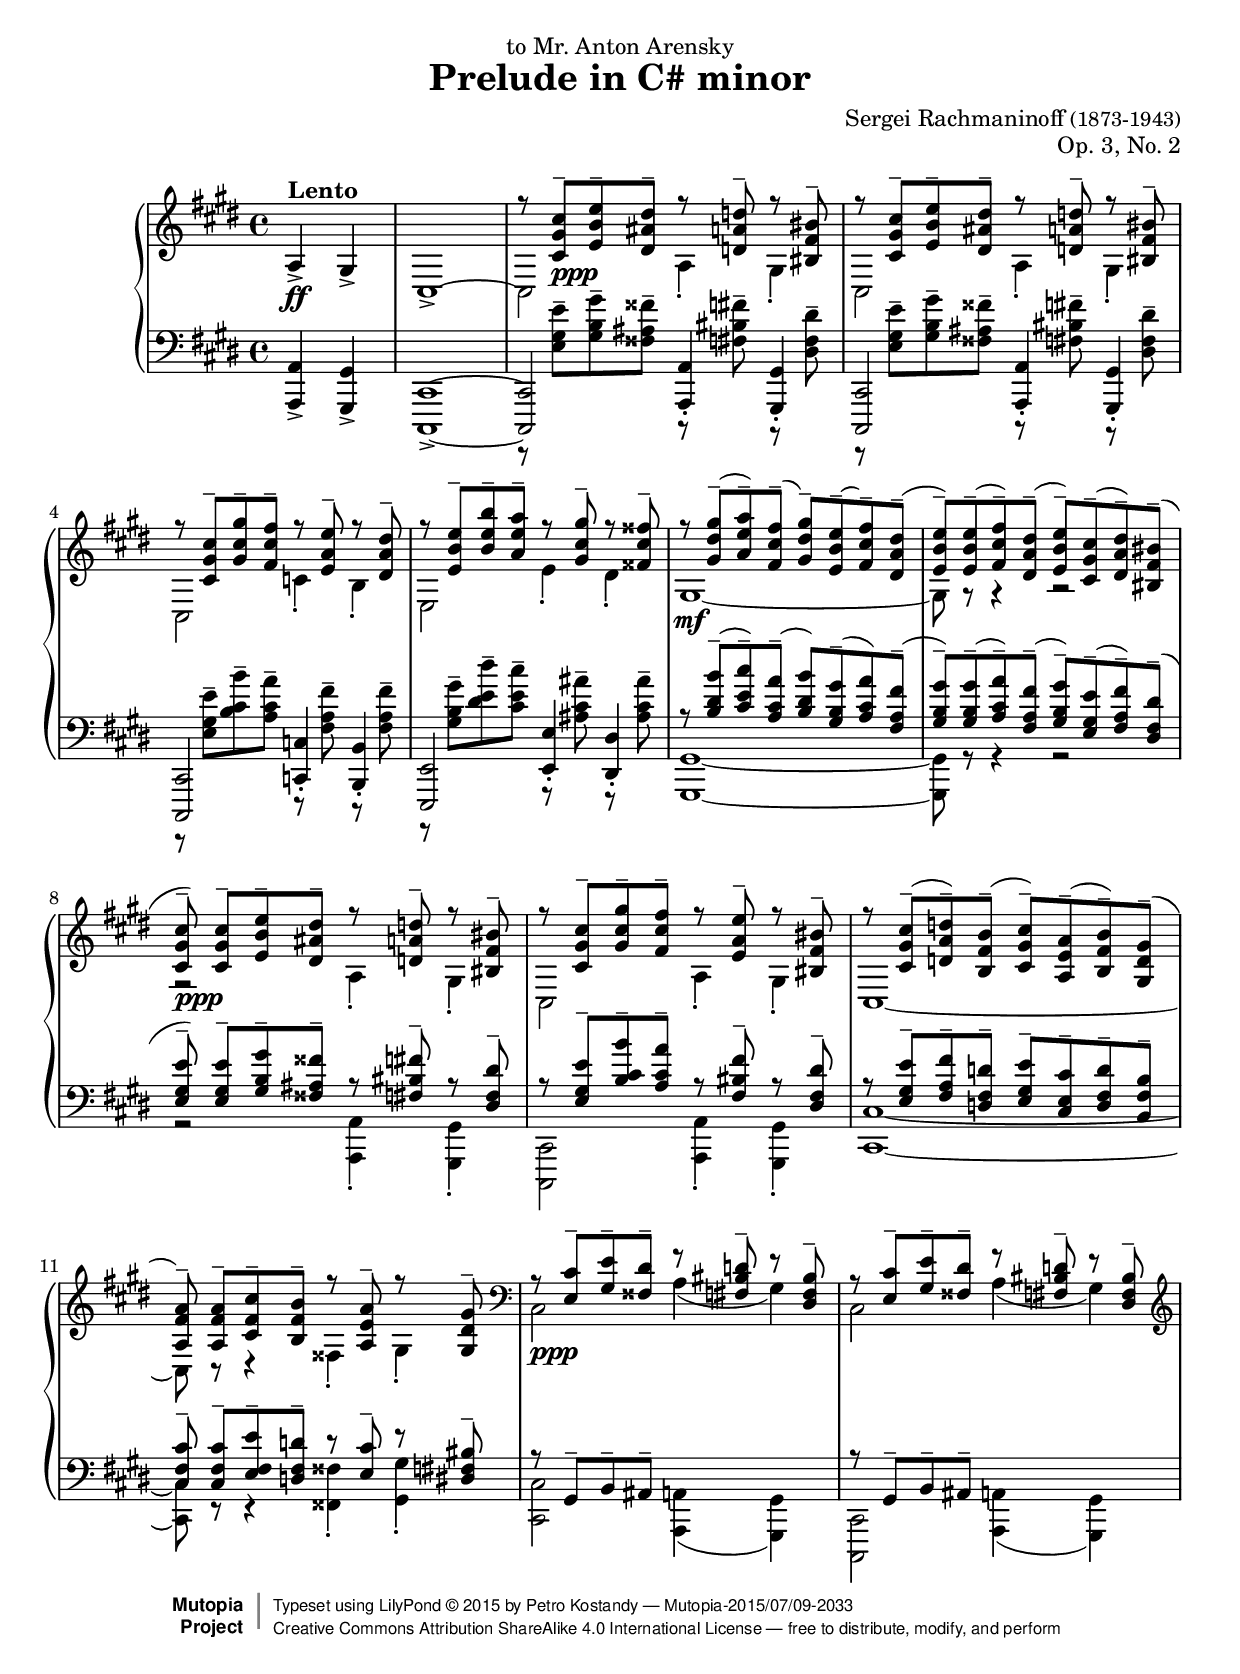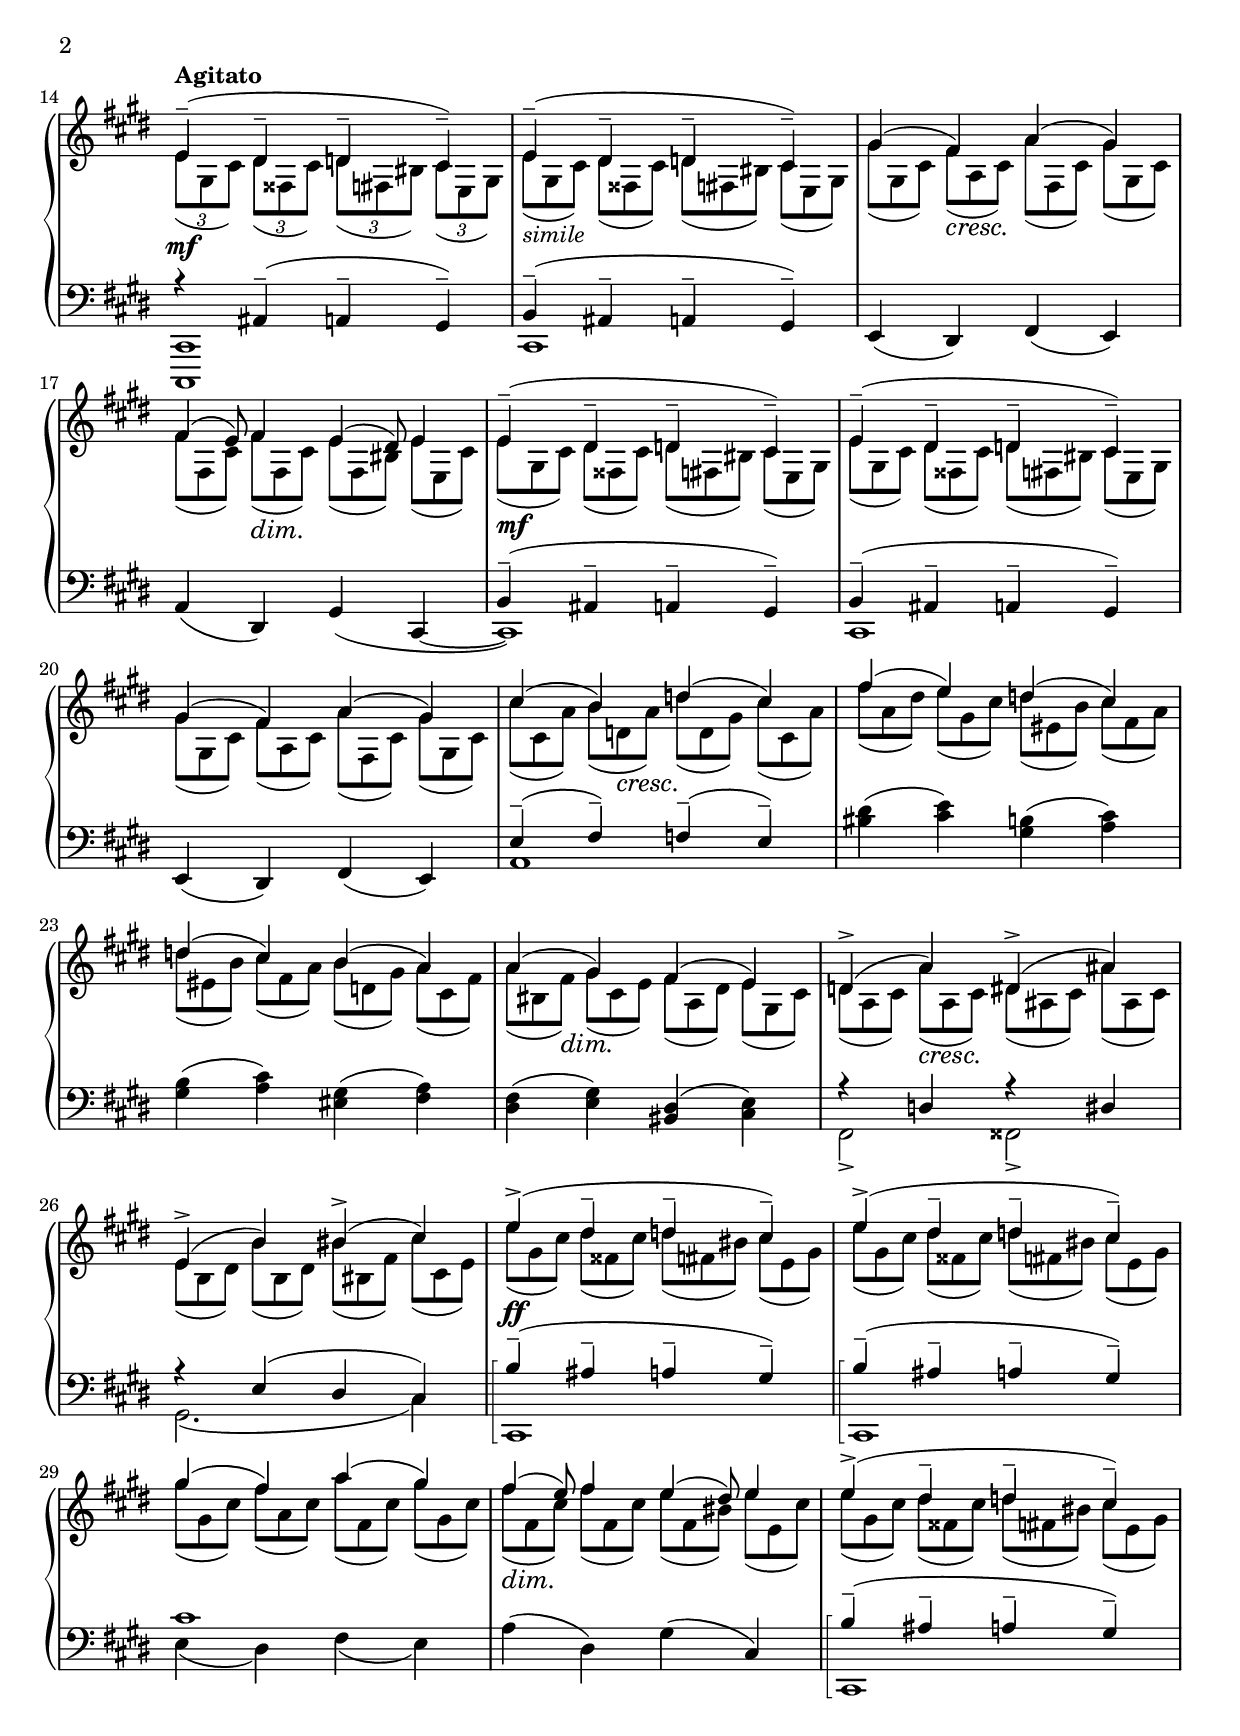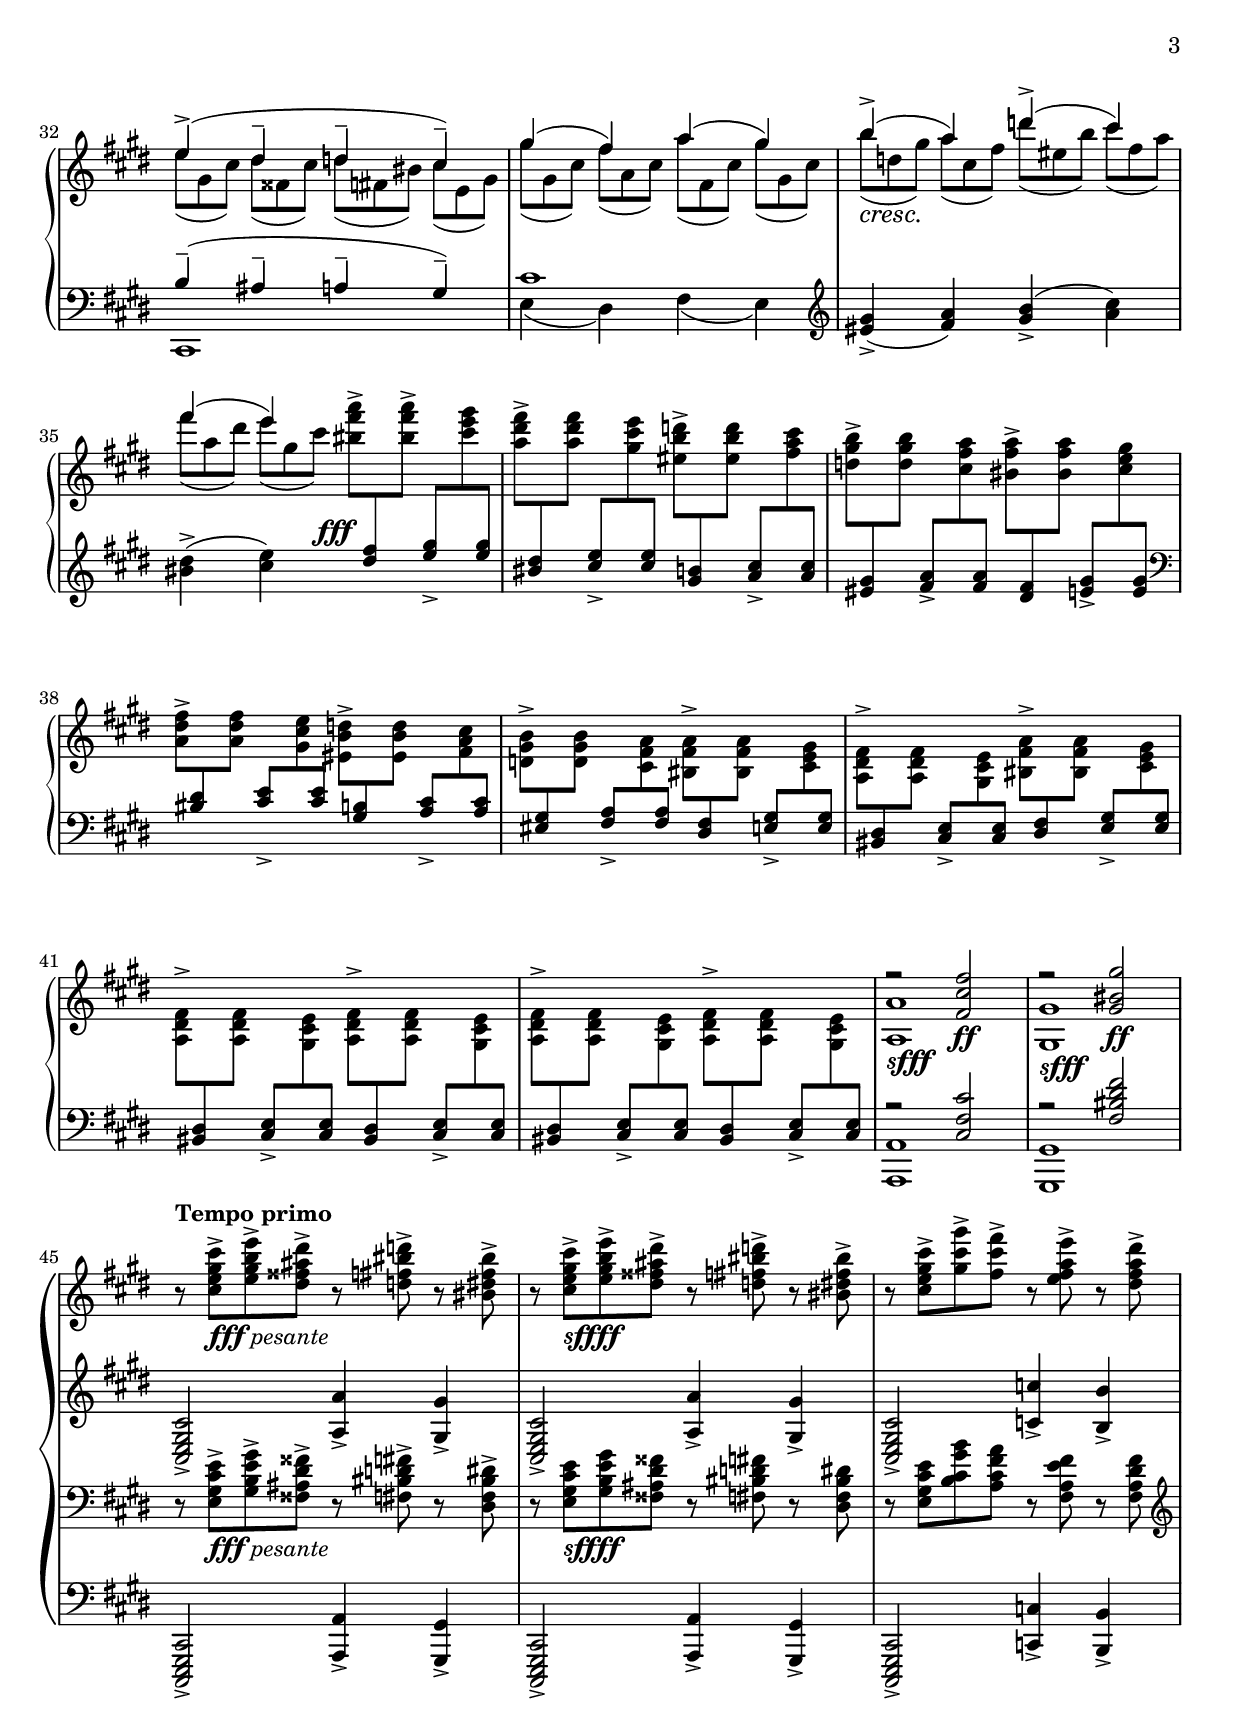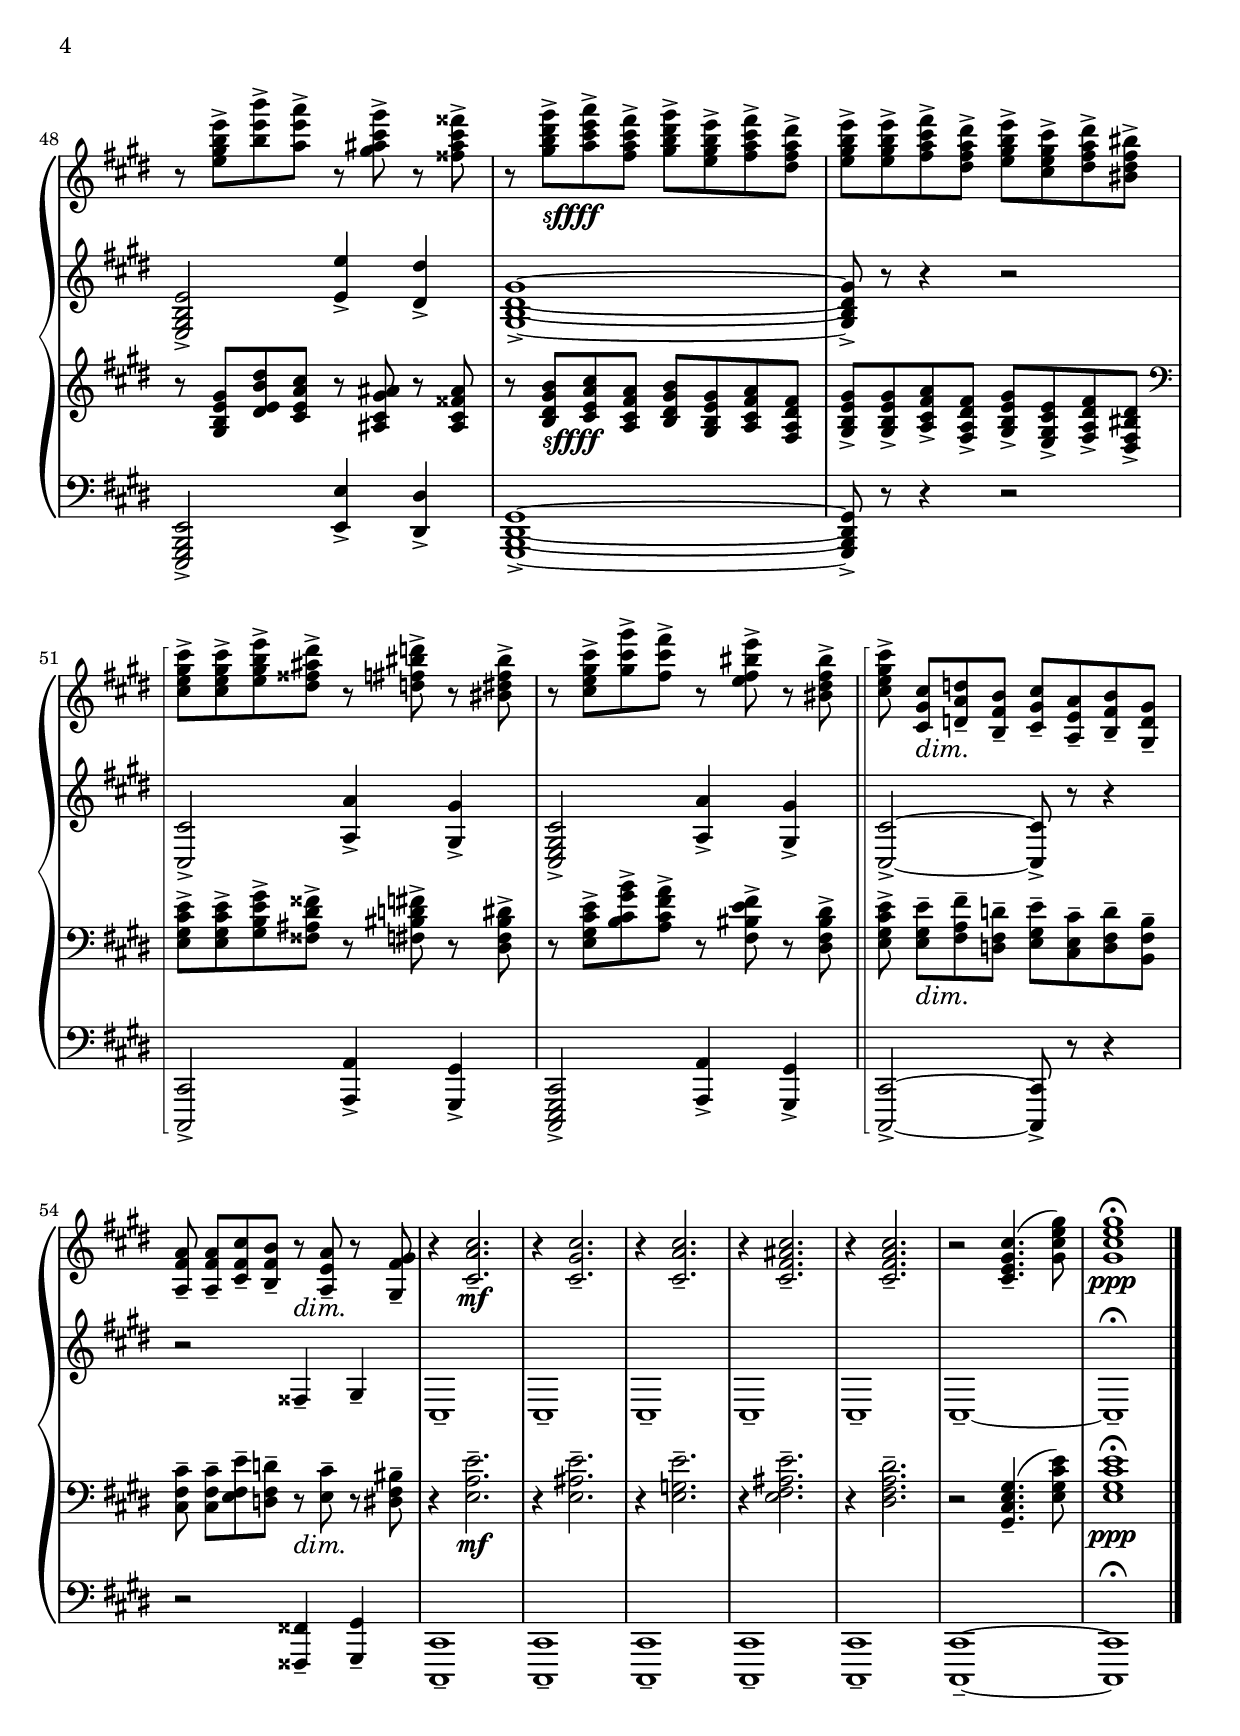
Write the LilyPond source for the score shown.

%***************************************************************%
%                                                               %
%  Sergei Rachmaninoff (1873-1943)                              %
%  Prelude in C# minor Op.3 No.2                                %
%                                                               %
%  maintained by Petro Kostandy                                 %
%  email: pmkost (at) gmail (dot) com                           %
%                                                               %
%***************************************************************%

\version "2.18.2"
\include "english.ly"

% Default staff size is 20
#(set-global-staff-size 20)

\paper {
    top-margin = 8\mm                              %-minimum top-margin: 8mm
    top-markup-spacing.basic-distance = #6         %-dist. from bottom of top margin to the first markup/title
    markup-system-spacing.basic-distance = #5      %-dist. from header/title to first system
    top-system-spacing.basic-distance = #12        %-dist. from top margin to system in pages with no titles
    %last-bottom-spacing.basic-distance = #12      %-pads music from copyright block on one-page scores only
    ragged-bottom = ##f
    ragged-last-bottom = ##f
}

% Defining a variable to hold the formatted date:
newdate = #(strftime "%m-%d-%Y" (localtime (current-time)))

% ----------------
% Right hand
% ----------------

righthand = { \relative c' {
	\clef treble
	\key cs \minor
	\time 4/4
	
	%-------- Bar RH-001 --------%
	\partial 2
	a4->\ff^\markup {\bold Lento}
	gs->
	
	%-------- Bar RH-002 --------%
	cs,1->~
	
	%-------- Bar RH-003-split --------%
	<< { \voiceTwo
		\octaveCheck c
		%-------- Bar RH-003v1 --------%
		cs2
		a'4-.
		gs-.
		
		%-------- Bar RH-004v1 --------%
		cs,2
		a'4-.
		gs-.
		
		%-------- Bar RH-005v1 --------%
		cs,2
		c'4-.
		b-.
		
		%-------- Bar RH-006v1 --------%
		e,2
		e'4-.
		ds-.
		
		%-------- Bar RH-007v1 --------%
		gs,1~\mf
		
		%-------- Bar RH-008v1 --------%
		gs8
		r8
		r4
		r2
		
		%-------- Bar RH-009v1 --------%
		r2
		a4-.
		gs-.
		
		%-------- Bar RH-010v1 --------%
		cs,2
		a'4-.
		gs-.
		
		%-------- Bar RH-011v1 --------%
		cs,1~
		
		%-------- Bar RH-012v1 --------%
		cs8
		r8
		r4
		fss4-.
		gs-.
		
		\clef bass
		%-------- Bar RH-013v1 --------%
		\once \override DynamicText.X-offset = #0.1
		cs,2\ppp
		a'4 (
		gs )
		
		%-------- Bar RH-014v1 --------%
		cs,2
		a'4 (
		gs )
		
		\clef treble
		%-------- Bar RH-015v1 --------%
		% Changing midi file tempo while keeping text invisible
		\set Score.tempoHideNote = ##t
		\tempo 4 = 192
		\voiceOne
		e'--^\markup {\bold Agitato}\mf (
		ds--
		d--
		cs-- )
		
		%-------- Bar RH-016v1 --------%
		e-- (
		ds--
		d--
		cs-- )
		
		%-------- Bar RH-017v1 --------%
		gs' (
		% Remove dashes from crescendo text
		\override DynamicTextSpanner.style = #'none
		\crescTextCresc
		fs ) \<
		a (
		gs ) \!
		
		%-------- Bar RH-018v1 --------%
		\override TupletNumber.stencil = ##f
		\override TupletBracket.stencil = ##f
		\tuplet 3/2 { fs (
		e8 ) }
		\dimTextDim
		fs4 \>
		\tuplet 3/2 { e (
		ds8 ) }
		e4 \!
		
		%-------- Bar RH-019v1 --------%
		\once \override DynamicText.X-offset = #0.1
		e-- ( \mf
		ds--
		d--
		cs-- )
		
		%-------- Bar RH-020v1 --------%
		e-- (
		ds--
		d--
		cs-- )
		
		%-------- Bar RH-021v1 --------%
		gs' (
		fs )
		a (
		gs )
		
		%-------- Bar RH-022v1 --------%
		cs (
		b )
		d (
		cs )
		
		%-------- Bar RH-023v1 --------%
		fs (
		e )
		d (
		cs )
		
		%-------- Bar RH-024v1 --------%
		d (
		cs )
		b (
		a )
		
		%-------- Bar RH-025v1 --------%
		a (
		gs )
		fs (
		e )
		
		%-------- Bar RH-026v1 --------%
		d-> (
		a' )
		ds,-> (
		as' )
		
		%-------- Bar RH-027v1 --------%
		e-> (
		b' )
		bs-> (
		cs )
		
		%-------- Bar RH-028v1 --------%
		e-> ( \ff
		ds--
		d--
		cs-- )
		
		%-------- Bar RH-029v1 --------%
		e-> (
		ds--
		d--
		cs-- )
		
		%-------- Bar RH-030v1 --------%
		gs' (
		fs )
		a (
		gs )
		
		%-------- Bar RH-031v1 --------%
		\tuplet 3/2 {
			fs \> (
			e8 ) }
		fs4
		
		\tuplet 3/2 {
			e (
			ds8 ) }
		e4 \!
		
		%-------- Bar RH-032v1 --------%
		e-> (
		ds--
		d--
		cs-- )
		
		%-------- Bar RH-033v1 --------%
		e-> (
		ds--
		d--
		cs-- )
		
		%-------- Bar RH-034v1 --------%
		gs' (
		fs )
		a (
		gs )
		
		%-------- Bar RH-035v1 --------%
		b-> ( \<
		a )
		d-> (
		cs \! )
		
		%-------- Bar RH-036v1 --------%
		fs (
		e )
		s2
		
		%-------- Bar RH-037v1 to RH-043v1--------%
		s1 s1 s1 s1 s1 s1 s1
		
		%-------- Bar RH-044v1 --------%
		\voiceTwo
		\tempo 4 = 62
		< a,,, a' >1_\markup {\dynamic sfff}
		
		%-------- Bar RH-045v1 --------%
		< gs gs' >_\markup {\dynamic sfff}
		
		\break
		%-------- Bar RH-046v1 --------%
		\change Staff = upB
		\oneVoice
		< cs, e gs cs >2->
		< a' a' >4->
		< gs gs' >->
		
		%-------- Bar RH-047v1 --------%
		< cs, e gs cs >2->
		< a' a' >4->
		< gs gs' >->
		
		%-------- Bar RH-048v1 --------%
		< cs, e gs cs >2->
		< c' c' >4->
		< b b' >->
		
		%-------- Bar RH-049v1 --------%
		< e, gs b e >2->
		< e' e' >4->
		< ds ds' >->
		
		%-------- Bar RH-050v1 --------%
		< gs,b ds gs >1-> ~
		
		%-------- Bar RH-051v1 --------%
		< gs b ds gs >8->
		r8
		r4
		r2
		
		%-------- Bar RH-052v1 --------%
		< cs, cs' >2-> \arpeggio
		< a' a' >4->
		< gs gs' >->
		
		%-------- Bar RH-053v1 --------%
		< cs, e gs cs >2->
		< a' a' >4->
		< gs gs' >->
		
		%-------- Bar RH-054v1 --------%
		< cs, cs' >2-> ~ \arpeggio
		< cs cs' >8->
		r8
		r4
		
		%-------- Bar RH-055v1 --------%
		r2
		fss4--
		gs--
		
		%-------- Bar RH-056v1 to RH-062v1 --------%
		cs,1--
		cs1--
		cs1--
		cs1--
		cs1--
		cs1-- ~
		cs1-- \fermata \bar "|."
	}
	
	
	
	
	
	
	% Starting the second voice played by the right hand
	\new Voice { \voiceOne
		\octaveCheck c
		%-------- Bar RH-003v2 --------%
		r8
		\once \override DynamicText.X-offset = #0.1
		< cs' gs' cs >-- \ppp
		< e b' e >--
		< ds as' ds >--
		r8
		< d a' d >--
		r8
		< bs fs' bs >--
		
		%-------- Bar RH-004v2 --------%
		r8
		< cs gs' cs >--
		< e b' e >--
		< ds as' ds >--
		r8
		< d a' d >--
		r8
		< bs fs' bs >--
		
		% Bar RH-005v2 %
		r8
		< cs gs' cs >--
		< gs' cs gs' >--
		< fs cs' fs >--
		r8
		< e a e' >--
		r8
		< ds a' ds >--
		
		% Bar RH-006v2 %
		r8
		< e b' e >--
		< b' e b' >--
		< a e' a >--
		r8
		< gs cs gs' >--
		r8
		< fss cs' fss >--
		
		% Bar RH-007v2 %
		r8
		< gs ds' gs >-- (
		< a e' a >-- )
		< fs cs' fs >-- (
		< gs ds' gs ) >-- )
		< e b' e >-- (
		< fs cs' fs ) >-- )
		< ds a' ds >-- (
		
		% Bar RH-008v2 %
		< e b' e >-- )
		< e b' e >-- (
		< fs cs' fs >-- )
		< ds a' ds >-- (
		< e b' e >-- )
		< cs gs' cs >-- (
		< ds a' ds >-- )
		< bs fs' bs >-- (
		
		% Bar RH-009v2 %
		\once \override DynamicText.X-offset = #0.2
		< cs gs' cs >-- ) \ppp
		< cs gs' cs >-- [
		< e b' e >--
		< ds as' ds >-- ]
		r8
		< d a' d >--
		r8
		< bs fs' bs >--
		
		% Bar RH-010v2 %
		r8
		< cs gs' cs >--
		< gs' cs gs' >--
		< fs cs' fs >--
		r8
		< e a e' >--
		r8
		< bs fs' bs >--
		
		% Bar RH-011v2 %
		r8
		< cs gs' cs >-- (
		< d a' d >-- )
		< b fs' b >-- (
		< cs gs' cs >-- )
		< a e' a >-- (
		< b fs' b >-- )
		< gs d' gs >-- (
		
		% Bar RH-012v2 %
		< a fs' a ) >-- )
		< a fs' a >-- [
		< cs fs cs' >--
		< b fs' b >-- ]
		r8
		< a e' a >--
		r8
		< gs ds' gs >--
		
		\clef bass
		% Bar RH-013v2 %
		r8
		< e cs' >--
		< gs e' >--
		< fss ds' >--
		r8
		< fs bs d >--
		r8
		< ds fs bs >-- 
		
		% Bar RH-014v2 %
		r8
		< e cs' >--
		< gs e' >--
		< fss ds' >--
		r8
		< fs bs d >--
		r8
		< ds fs bs >--
		
		\clef treble
		%-------- Bar RH-015v2 --------%
		\voiceTwo
		\tuplet 3/2 { e' [ (
		gs,
		cs ) ] }
		\tuplet 3/2 { ds [ (
		fss,
		cs' ) ] }
		\tuplet 3/2 { d [ (
		fs,
		bs ) ] }
		\tuplet 3/2 { cs [ (
		e,
		gs ) ] }
		
		%-------- Bar RH-016v2 --------%
		% Remove triplet marking
		\override TupletNumber.stencil = ##f
		\tuplet 3/2 { e'_\markup {\italic simile} [ (
		gs,
		cs ) ] }
		\tuplet 3/2 { ds [ (
		fss,
		cs' ) ] }
		\tuplet 3/2 { d [ (
		fs,
		bs ) ] }
		\tuplet 3/2 { cs [ (
		e,
		gs ) ] }
		
		%-------- Bar RH-017v2 --------%
		\tuplet 3/2 { gs' [ (
		gs,
		cs ) ] }
		\tuplet 3/2 { fs [ (
		a,
		cs ) ] }
		\tuplet 3/2 { a' [ (
		fs,
		cs' ) ] }
		\tuplet 3/2 { gs' [ (
		gs,
		cs ) ] }
		
		%-------- Bar RH-018v2 --------%
		\tuplet 3/2 { fs [ (
		fs,
		cs' ) ] }
		\tuplet 3/2 { fs [ (
		fs,
		cs' ) ] }
		\tuplet 3/2 { e [ (
		fs,
		bs ) ] }
		\tuplet 3/2 { e [ (
		e,
		cs' ) ] }
		
		%-------- Bar RH-019v2 --------%
		\tuplet 3/2 { e [ (
		gs,
		cs ) ] }
		\tuplet 3/2 { ds [ (
		fss,
		cs' ) ] }
		\tuplet 3/2 { d [ (
		fs,
		bs ) ] }
		\tuplet 3/2 { cs [ (
		e,
		gs ) ] }
		
		%-------- Bar RH-020v2 --------%
		\tuplet 3/2 { e' [ (
		gs,
		cs ) ] }
		\tuplet 3/2 { ds [ (
		fss,
		cs' ) ] }
		\tuplet 3/2 { d [ (
		fs,
		bs ) ] }
		\tuplet 3/2 { cs [ (
		e,
		gs ) ] }
		
		%-------- Bar RH-021v2 --------%
		\tuplet 3/2 { gs' [ (
		gs,
		cs ) ] }
		\tuplet 3/2 { fs [ (
		a,
		cs ) ] }
		\tuplet 3/2 { a' [ (
		fs,
		cs' ) ] }
		\tuplet 3/2 { gs' [ (
		gs,
		cs ) ] }
		
		%-------- Bar RH-022v2 --------%
		% Remove dashes from crescendo text
		\override DynamicTextSpanner.style = #'none
		\crescTextCresc		
		\tuplet 3/2 { cs' [ (
		cs,
		a' ) ] }
		\tuplet 3/2 { b [ (
		d, \<
		a' ) ] }
		\tuplet 3/2 { d [ (
		d,
		gs ) ] }
		\tuplet 3/2 { cs [ (
		cs,
		a' \! ) ] }
		
		%-------- Bar RH-023v2 --------%
		\tuplet 3/2 { fs' [ (
		a,
		ds ) ] }
		\tuplet 3/2 { e [ (
		gs,
		cs ) ] }
		\tuplet 3/2 { d [ (
		es,
		b' ) ] }
		\tuplet 3/2 { cs [ (
		fs,
		a ) ] }
		
		%-------- Bar RH-024v2 --------%
		\tuplet 3/2 { d [ (
		es,
		b' ) ] }
		\tuplet 3/2 { cs [ (
		fs,
		a ) ] }
		\tuplet 3/2 { b [ (
		d,
		gs ) ] }
		\tuplet 3/2 { a [ (
		cs,
		fs ) ] }
		
		%-------- Bar RH-025v2 --------%
		\dimTextDim
		\tuplet 3/2 { a [ (
		bs,
		fs' \> ) ] }
		\tuplet 3/2 { gs [ (
		cs,
		e ) ] }
		\tuplet 3/2 { fs [ (
		a,
		ds ) ] }
		\tuplet 3/2 { e [ (
		gs,
		cs \! ) ] }
		
		%-------- Bar RH-026v2 --------%
		\tuplet 3/2 { d [ (
		a
		cs ) ] }
		\tuplet 3/2 { a' \< [ (
		a,
		cs ) ] }
		\tuplet 3/2 { ds [ (
		as
		cs ) ] }
		\tuplet 3/2 { as' [ (
		as,
		cs \! ) ] }
		
		%-------- Bar RH-027v2 --------%
		\tuplet 3/2 { e [ (
		b
		ds ) ] }
		\tuplet 3/2 { b' [ (
		b,
		ds ) ] }
		\tuplet 3/2 { bs' [ (
		bs,
		fs' ) ] }
		\tuplet 3/2 { cs' [ (
		cs,
		e ) ] }
		
		%-------- Bar RH-028v2 --------%
		\tuplet 3/2 { e' [ (
		gs,
		cs ) ] }
		\tuplet 3/2 { ds [ (
		fss,
		cs' ) ] }
		\tuplet 3/2 { d [ (
		fs,
		bs ) ] }
		\tuplet 3/2 { cs [ (
		e,
		gs ) ] }
		
		%-------- Bar RH-029v2 --------%
		\tuplet 3/2 { e' [ (
		gs,
		cs ) ] }
		\tuplet 3/2 { ds [ (
		fss,
		cs' ) ] }
		\tuplet 3/2 { d [ (
		fs,
		bs ) ] }
		\tuplet 3/2 { cs [ (
		e,
		gs ) ] }
		
		%-------- Bar RH-030v2 --------%
		\tuplet 3/2 { gs' [ (
		gs,
		cs ) ] }
		\tuplet 3/2 { fs [ (
		a,
		cs ) ] }
		\tuplet 3/2 { a' [ (
		fs,
		cs' ) ] }
		\tuplet 3/2 { gs' [ (
		gs,
		cs ) ] }
		
		%-------- Bar RH-031v2 --------%
		\tuplet 3/2 { fs [ (
		fs,
		cs' ) ] }
		\tuplet 3/2 { fs [ (
		fs,
		cs' ) ] }
		\tuplet 3/2 { e [ (
		fs,
		bs ) ] }
		\tuplet 3/2 { e [ (
		e,
		cs' ) ] }
		
		%-------- Bar RH-032v2 --------%
		\tuplet 3/2 { e [ (
		gs,
		cs ) ] }
		\tuplet 3/2 { ds [ (
		fss,
		cs' ) ] }
		\tuplet 3/2 { d [ (
		fs,
		bs ) ] }
		\tuplet 3/2 { cs [ (
		e,
		gs ) ] }
		
		%-------- Bar RH-033v2 --------%
		\tuplet 3/2 { e' [ (
		gs,
		cs ) ] }
		\tuplet 3/2 { ds [ (
		fss,
		cs' ) ] }
		\tuplet 3/2 { d [ (
		fs,
		bs ) ] }
		\tuplet 3/2 { cs [ (
		e,
		gs ) ] }
		
		%-------- Bar RH-034v2 --------%
		\tuplet 3/2 { gs' [ (
		gs,
		cs ) ] }
		\tuplet 3/2 { fs [ (
		a,
		cs ) ] }
		\tuplet 3/2 { a' [ (
		fs,
		cs' ) ] }
		\tuplet 3/2 { gs' [ (
		gs,
		cs ) ] }
		
		%-------- Bar RH-035v2 --------%
		\tuplet 3/2 { b' [ (
		d,
		gs ) ] }
		\tuplet 3/2 { a [ (
		cs,
		fs ) ] }
		\tuplet 3/2 { d' [ (
		es,
		b' ) ] }
		\tuplet 3/2 { cs [ (
		fs,
		a ) ] }
		
		%-------- Bar RH-036v2 --------%
		\tuplet 3/2 { fs' [ (
		a,
		ds ) ] }
		\tuplet 3/2 { e [ (
		gs,
		cs ) ] }
		
		\oneVoice
		\revert Stem.direction
		\set subdivideBeams = ##t
		\once \override DynamicText.extra-offset = #'(-2 . -1.5)
		\override Voice.Beam.auto-knee-gap = #12
		
		\tuplet 3/2 {
			<< bs8->\fff [ fs' a >>
			\change Staff = downA
			<< ds,, fs >>
			\change Staff = upA
			<< bs-> fs' a ] >> }
		\tuplet 3/2 {
			\change Staff = downA
			<< e,-> [ gs >>
			\change Staff = upA
			<< cs e gs >>
			\change Staff = downA
			<< e, gs ] >> }
			
		%-------- Bar RH-037v2 --------%
		\tuplet 3/2 {
			\change Staff = upA
			<< a-> [ ds fs >>
			\change Staff = downA
			<< bs,, ds >>
			\change Staff = upA
			<< a' ds fs ] >> }
		\tuplet 3/2 {
			\change Staff = downA
			<< cs,-> [ e >>
			\change Staff = upA
			<< gs cs e >>
			\change Staff = downA
			<< cs, e ] >> }
		\tuplet 3/2 {
			\change Staff = upA
			<< es-> [ b' d >>
			\change Staff = downA
			<< gs,, b >>
			\change Staff = upA
			<< es b' d ] >> }
		\tuplet 3/2 {
			\change Staff = downA
			<< a,-> [ cs >>
			\change Staff = upA
			<< fs a cs >>
			\change Staff = downA
			<< a, cs ] >> }
			
		%-------- Bar RH-038v2 --------%
		\tuplet 3/2 {
			\change Staff = upA
			<< d-> [ gs b >>
			\change Staff = downA
			<< es,, gs >>
			\change Staff = upA
			<< d' gs b ] >> }
		\tuplet 3/2 {
			\change Staff = downA
			<< fs,-> [ a >>
			\change Staff = upA
			<< cs fs a >>
			\change Staff = downA
			<< fs, a ] >> }
		\tuplet 3/2 {
			\change Staff = upA
			<< bs-> [ fs' a >>
			\change Staff = downA
			<< ds,, fs >>
			\change Staff = upA
			<< bs fs' a ] >> }
		\tuplet 3/2 {
			\change Staff = downA
			<< e,-> [ gs >>
			\change Staff = upA
			<< cs e gs >>
			\change Staff = downA
			<< e, gs ] >> }
		
		%-------- Bar RH-039v2 --------%
		\tuplet 3/2 {
			\change Staff = upA
			<< a-> [ ds fs >>
			\change Staff = downA
			<< bs,, ds >>
			\change Staff = upA
			<< a' ds fs ] >> }
		\tuplet 3/2 {
			\change Staff = downA
			<< cs,-> [ e >>
			\change Staff = upA
			<< gs cs e >>
			\change Staff = downA
			<< cs, e ] >> }
		\tuplet 3/2 {
			\change Staff = upA
			<< es-> [ b' d >>
			\change Staff = downA
			<< gs,, b >>
			\change Staff = upA
			<< es b' d ] >> }
		\tuplet 3/2 {
			\change Staff = downA
			<< a,-> [ cs >>
			\change Staff = upA
			<< fs a cs >>
			\change Staff = downA
			<< a, cs ] >> }
			
		%-------- Bar RH-040v2 --------%
		\tuplet 3/2 {
			\change Staff = upA
			<< d-> [ gs b >>
			\change Staff = downA
			<< es,, gs >>
			\change Staff = upA
			<< d' gs b ] >> }
		\tuplet 3/2 {
			\change Staff = downA
			<< fs,-> [ a >>
			\change Staff = upA
			<< cs fs a >>
			\change Staff = downA
			<< fs, a ] >> }
		\tuplet 3/2 {
			\change Staff = upA
			<< bs-> [ fs' a >>
			\change Staff = downA
			<< ds,, fs >>
			\change Staff = upA
			<< bs fs' a ] >> }
		\tuplet 3/2 {
			\change Staff = downA
			<< e,-> [ gs >>
			\change Staff = upA
			<< cs e gs >>
			\change Staff = downA
			<< e, gs ] >> }
		
		%-------- Bar RH-041v2 --------%
		\tuplet 3/2 {
			\change Staff = upA
			<< a-> [ ds fs >>
			\change Staff = downA
			<< bs,, ds >>
			\change Staff = upA
			<< a' ds fs ] >> }
		\tuplet 3/2 {
			\change Staff = downA
			<< cs,-> [ e >>
			\change Staff = upA
			<< gs cs e >>
			\change Staff = downA
			<< cs, e ] >> }
		\tuplet 3/2 {
			\change Staff = upA
			<< bs'-> [ fs' a >>
			\change Staff = downA
			<< ds,, fs >>
			\change Staff = upA
			<< bs fs' a ] >> }
		\tuplet 3/2 {
			\change Staff = downA
			<< e,-> [ gs >>
			\change Staff = upA
			<< cs e gs >>
			\change Staff = downA
			<< e, gs ] >> }
		
		%-------- Bar RH-042v2 --------%
		\tuplet 3/2 {
			\change Staff = upA
			<< a-> [ ds fs >>
			\change Staff = downA
			<< bs,, ds >>
			\change Staff = upA
			<< a' ds fs ] >> }
		\tuplet 3/2 {
			\change Staff = downA
			<< cs,-> [ e >>
			\change Staff = upA
			<< gs cs e >>
			\change Staff = downA
			<< cs, e ] >> }
		\tuplet 3/2 {
			\change Staff = upA
			<< a-> [ ds fs >>
			\change Staff = downA
			<< bs,, ds >>
			\change Staff = upA
			<< a' ds fs ] >> }
		\tuplet 3/2 {
			\change Staff = downA
			<< cs,-> [ e >>
			\change Staff = upA
			<< gs cs e >>
			\change Staff = downA
			<< cs, e ] >> }
		
		%-------- Bar RH-043v2 --------%
		\tuplet 3/2 {
			\change Staff = upA
			<< a-> [ ds fs >>
			\change Staff = downA
			<< bs,, ds >>
			\change Staff = upA
			<< a' ds fs ] >> }
		\tuplet 3/2 {
			\change Staff = downA
			<< cs,-> [ e >>
			\change Staff = upA
			<< gs cs e >>
			\change Staff = downA
			<< cs, e ] >> }
		\tuplet 3/2 {
			\change Staff = upA
			<< a-> [ ds fs >>
			\change Staff = downA
			<< bs,, ds >>
			\change Staff = upA
			<< a' ds fs ] >> }
		\tuplet 3/2 {
			\change Staff = downA
			<< cs,-> [ e >>
			\change Staff = upA
			<< gs cs e >>
			\change Staff = downA
			<< cs, e ] >> }
		
		%-------- Bar RH-044v2 --------%
		\change Staff = upA
		\voiceOne
		r2
		< fs' cs' fs > \ff
		
		%-------- Bar RH-045v2 --------%
		r2
		< gs bs gs' > \ff
		
		\break
		%-------- Bar RH-046v2 --------%
		\oneVoice
		r8^\markup {\bold {Tempo primo} }
		< cs e gs cs >->_\markup {\dynamic fff \italic {pesante}}
		< e gs b e >->
		< ds fss as ds >->
		r8
		< d fs bs d >->
		r8
		< bs ds fs bs >->
		
		%-------- Bar RH-047v2 --------%
		r8
		< cs e gs cs >->_\markup {\dynamic sffff}
		< e gs b e >->
		< ds fss as ds >->
		r8
		< d fs bs d >->
		r8
		< bs ds fs bs >->
		
		%-------- Bar RH-048v2 --------%
		r8
		< cs e gs cs >->
		< gs' cs gs' >->
		< fs cs' fs >->
		r8
		< e fs a e' >->
		r8
		< ds fs a ds >->
		
		%-------- Bar RH-049v2 --------%
		r8
		< e gs b e >->
		< b' e b' >->
		< a e' a >->
		r8
		< gs as cs gs' >->
		r8
		< fss as cs fss >->
		
		%-------- Bar RH-050v2 --------%
		r8
		< gs b ds gs >->_\markup {\dynamic sffff}
		< a cs e a >->
		< fs a cs fs >->
		< gs b ds gs >->
		< e gs b e >->
		< fs a cs fs >->
		< ds fs a ds >->
		
		%-------- Bar RH-051v2 --------%
		< e gs b e >->
		< e gs b e >->
		< fs a cs fs >->
		< ds fs a ds >->
		< e gs b e >->
		< cs e gs cs >->
		< ds fs a ds >->
		< bs ds fs bs >->
		
		%-------- Bar RH-052v2 --------%
		< cs e gs cs >-> \arpeggio
		< cs e gs cs >->
		< e gs b e >->
		< ds fss as ds >->
		r8
		< d fs bs d >->
		r8
		< bs ds fs bs >->
		
		%-------- Bar RH-053v2 --------%
		r8
		< cs e gs cs >->
		< gs' cs gs' >->
		< fs cs' fs >->
		r8
		< e fs bs e >->
		r8
		< bs ds fs bs >->
		
		%-------- Bar RH-054v2 --------%
		< cs e gs cs >-> \arpeggio
		< cs, gs' cs >- \> [
		< d a' d >--
		< b fs' b >-- \! ]
		< cs gs' cs >--
		< a e' a >--
		< b fs' b >--
		< gs d' gs >--
		
		% Bar RH-055v2 %
		< a fs' a >--
		< a fs' a >-- [
		< cs fs cs' >--
		< b fs' b >-- ]
		r8 \>
		< a e' a >--
		r8
		< gs fs' gs >-- \!
		
		%-------- Bar RH-056v2 --------%
		r4
		< cs a' cs >2.-- \mf
		
		%-------- Bar RH-057v2 --------%
		r4
		< cs gs' cs >2.--
		
		%-------- Bar RH-058v2 --------%
		r4
		< cs a' cs >2.--
		
		%-------- Bar RH-059v2 --------%
		r4
		< cs fs as cs >2.--
		
		%-------- Bar RH-060v2 --------%
		r4
		< cs fs a cs >2.--
		
		%-------- Bar RH-061v2 --------%
		r2
		< cs e gs cs >4.-- (
		< gs' cs e gs >8 )
		
		%-------- Bar RH-061v2 --------%
		< gs cs e gs >1 \fermata \ppp
		\bar "|."
	}
	>>	
	}
}




lefthand = { \relative c' {
	\clef bass
	\key cs \minor
	\time 4/4
	
	%-------- Bar LH-001 --------%
	\partial 2
	< a,, a' >4->
	< gs gs' >->
	
	%-------- Bar LH-002 --------%
	< cs, cs' >1-> ~
	
	%-------- Bar LH-003 --------%
	<< { \voiceOne
		\octaveCheck c,,
		%-------- Bar LH-003v1 --------%
		< cs cs' >2
		< a' a' >4_.
		< gs gs' >_.
		
		%-------- Bar LH-004v1 --------%
		< cs, cs' >2
		< a' a' >4_.
		< gs gs' >_.
		
		%-------- Bar LH-005v1 --------%
		< cs, cs' >2
		< c' c' >4_.
		< b b' >_.
		
		%-------- Bar LH-006v1 --------%
		< e, e' >2
		< e' e' >4_.
		< ds ds' >_.
		
		%-------- Bar LH-007v1 --------%
		\voiceTwo
		< gs, gs' >1~
		
		%-------- Bar LH-008v1 --------%
		< gs gs' >8
		r8
		r4
		r2
		
		%-------- Bar LH-009v1 --------%
		r2
		< a a' >4_.
		< gs gs' >_.
		
		%-------- Bar LH-010v1 --------%
		< cs, cs' >2
		< a' a' >4_.
		< gs' gs, >_.
		
		%-------- Bar LH-011v1 --------%
		< cs, cs' >1 ~
		
		%-------- Bar LH-012v1 --------%
		< cs cs' >8
		r8
		r4
		< fss fss' >-.
		< gs gs' >-.
		
		%-------- Bar LH-013v1 --------%
		< cs, cs' >2
		< a a' >4 (
		< gs gs' > )
		
		%-------- Bar LH-014v1 --------%
		< cs, cs' >2
		< a' a' >4 (
		< gs gs' > )
		
		%-------- Bar LH-015v1 --------%
		< cs, cs' >1
		
		%-------- Bar LH-016v1 --------%
		cs'1
		
		%-------- Bar LH-017v1 --------%
		\oneVoice
		e4 (
		ds )
		fs (
		e )
		
		%-------- Bar LH-018v1 --------%
		a (
		ds, )
		gs (
		cs,~
		
		%-------- Bar LH-019v1 --------%
		% \voiceTwo should actually be placed before this bar but the slur
		% won't render correctly unless both notes are in the same voice
		cs1 )
		\voiceTwo
		
		%-------- Bar LH-020v1 --------%
		cs
		
		%-------- Bar LH-021v1 --------%
		\oneVoice
		e4 (
		ds )
		fs (
		e )
		
		%-------- Bar LH-022v1 --------%
		\voiceTwo
		a1
		
		%-------- Bar LH-023v1 --------%
		\oneVoice
		< bs' ds >4 (
		< cs e > )
		< gs b > (
		< a cs > ) 
		
		%-------- Bar LH-024v1 --------%
		< gs b > (
		< a cs > )
		< es gs > (
		< fs a > )
		
		%-------- Bar LH-025v1 --------%
		< ds fs > (
		< e gs > )
		< bs ds > (
		< cs e > )
		
		%-------- Bar LH-026v1 --------%
		\voiceTwo
		fs,2->
		fss->
		
		%-------- Bar LH-027v1 --------%
		gs2. (
		cs4 )
		
		%-------- Bar LH-028v1 --------%
		cs,1 \arpeggio
		
		%-------- Bar LH-029v1 --------%
		cs \arpeggio
		
		%-------- Bar LH-030v1 --------%
		\voiceOne
		cs''
		
		%-------- Bar LH-031v1 --------%
		\oneVoice
		a4 (
		ds, )
		gs (
		cs, )
		
		%-------- Bar LH-032v1 --------%
		\voiceTwo
		cs,1 \arpeggio
		
		%-------- Bar LH-033v1 --------%
		cs
		
		%-------- Bar LH-034v1 --------%
		\voiceOne
		cs''
		
		\clef treble
		%-------- Bar LH-035v1 --------%
		\oneVoice
		< es gs >4-> (
		< fs a > )
		< gs ( b >-> (
		< a cs > )
		
		%-------- Bar LH-036v1 --------%
		< bs ds >4-> (
		< cs e > )
		s2
		
		%-------- Bar LH-037v1 to LH-043v1--------%
		s1 s1 \clef bass s1 s1 s1 s1 s1
		
		%-------- Bar LH-044v1 --------%
		\voiceTwo
		< a,,, a' >1
		
		%-------- Bar LH-045v1 --------%
		< gs gs' >
		
		\break
		%-------- Bar LH-046v1 --------%
		\change Staff = downB
		\oneVoice
		< cs, e gs cs >2->
		< a' a' >4->
		< gs gs' >->
		
		%-------- Bar LH-047v1 --------%
		< cs, e gs cs >2->
		< a' a' >4->
		< gs gs' >->
		
		%-------- Bar LH-048v1 --------%
		< cs, e gs cs >2->
		< c' c' >4->
		< b b' >->
		
		%-------- Bar LH-049v1 --------%
		< e, gs b e >2->
		< e' e' >4->
		< ds ds' >->
		
		%-------- Bar LH-050v1 --------%
		< gs, b ds gs >1-> ~
		
		%-------- Bar LH-051v1 --------%
		< gs b ds gs >8->
		r8
		r4
		r2
		
		%-------- Bar LH-052v1 --------%
		< cs, cs' >2-> \arpeggio
		< a' a' >4->
		< gs gs' >->
		
		%-------- Bar LH-053v1 --------%
		< cs, e gs cs >2->
		< a' a' >4->
		< gs gs' >->
		
		%-------- Bar LH-054v1 --------%
		< cs, cs' >2-> ~ \arpeggio
		< cs cs' >8->
		r8
		r4
		
		%-------- Bar LH-055v1 --------%
		r2
		< fss fss' >4--
		< gs gs' >--
		
		%-------- Bar LH-056v1 to LH-062v1--------%
		< cs, cs' >1--
		< cs cs' >1--
		< cs cs' >1--
		< cs cs' >1--
		< cs cs' >1--
		< cs cs' >1-- ~
		< cs cs' >1 \fermata
		\bar "|."
		
	} \new Voice { \voiceTwo
		\octaveCheck c,,
		%-------- Bar LH-003v2 --------%
		r8
		< e'' gs e' >^-
		< gs b gs' >^-
		< fss as fss' >^-
		r8
		< fs bs fs' >^-
		r8
		< ds fs ds' >^-
		
		%-------- Bar LH-004v2 --------%
		r8
		< e gs e' >^-
		< gs b gs' >^-
		< fss as fss' >^-
		r8
		< fs bs fs' >^-
		r8
		< ds fs ds' >^-
		
		%-------- Bar LH-005v2 --------%
		r8
		< e gs e' >^-
		< b' cs b' >^-
		< a cs a' >^-
		r8
		< fs a fs' >^-
		r8
		< fs a fs' >^-
		
		%-------- Bar LH-006v2 --------%
		r8
		< gs b gs' >^-
		< ds' e ds' >^-
		< cs e cs' >^-
		r8
		< as cs as' >^-
		r8
		< as cs as' >^-
		
		%-------- Bar LH-007v2 --------%
		\voiceOne
		r8
		< b ds b' >^- (
		< cs e cs' >^- )
		< a cs a' >^- (
		< b ds b' > )
		< gs b gs' >^- (
		< a cs a' > )
		< fs a fs' >^- (
		
		%-------- Bar LH-008v2 --------%
		< gs b gs' >^- )
		< gs b gs' >^- (
		< a cs a' >^- )
		< fs a fs' >^- (
		< gs b gs' >^- )
		< e gs e' >^- (
		< fs a fs' >^- )
		< ds fs ds' >^- (
		
		%-------- Bar LH-009v2 --------%
		< e gs e' >^- )
		< e gs e' >^- [
		< gs b gs' >^-
		< fss as fss' >^- ]
		r8
		< fs bs fs' >^-
		r8
		< ds fs ds' >^-
		
		%-------- Bar LH-010v2 --------%
		r8
		< e gs e' >^-
		< b' cs b' >^-
		< a cs a' >^-
		r8
		< fs bs fs' >^-
		r8
		< ds fs ds' >^-
		
		%-------- Bar LH-011v2 --------%
		r8
		< e gs e' >^-
		< fs a fs' >^-
		< d fs d' >^-
		< e gs e' >^-
		< cs e cs' >^-
		< d fs d' >^-
		< b fs' b >^-
		
		%-------- Bar LH-012v2 --------%
		< cs fs cs' >^-
		< cs fs cs' >^- [
		< e fs e' >^-
		< d fs d' >^- ]
		r8
		< e cs' >^-
		r8
		< ds fs bs >^-
		
		%-------- Bar LH-013v2 --------%
		r8
		gs,-- [
		b--
		as-- ]
		s2
		
		%-------- Bar LH-014v2 --------%
		r8
		gs-- [
		b--
		as-- ]
		s2
		
		%-------- Bar LH-015v2 --------%
		r4
		as-- (
		a--
		gs-- )
		
		%-------- Bar LH-016v2 --------%
		b-- (
		as--
		a--
		gs-- )
		
		%-------- Bar LH-017v2 --------%
		s1
		
		%-------- Bar LH-018v2 --------%
		s1
		
		%-------- Bar LH-019v2 --------%
		b4-- (
		as--
		a--
		gs-- )
		
		%-------- Bar LH-020v2 --------%
		b-- (
		as--
		a--
		gs-- )
		
		%-------- Bar LH-021v2 --------%
		s1
		
		%-------- Bar LH-022v2 --------%
		e'4-- (
		fs-- )
		f-- (
		e-- )
		
		%-------- Bar LH-023v2 --------%
		s1
		
		%-------- Bar LH-024v2 --------%
		s1
		
		%-------- Bar LH-025v2 --------%
		s1
		
		%-------- Bar LH-026v2 --------%
		r4
		d
		r4
		ds
		
		%-------- Bar LH-027v2 --------%
		r4
		e (
		ds
		cs )
		
		%-------- Bar LH-028v2 --------%
		b'4-- ( \arpeggio
		as--
		a--
		gs-- )
		
		%-------- Bar LH-029v2 --------%
		b-- ( \arpeggio
		as--
		a--
		gs-- )
		
		%-------- Bar LH-030v2 --------%
		\voiceTwo
		e (
		ds )
		fs (
		e )
		
		%-------- Bar LH-031v2 --------%
		s1
		
		%-------- Bar LH-032v2 --------%
		\voiceOne
		b'4-- ( \arpeggio
		as--
		a--
		gs-- )
		
		%-------- Bar LH-033v2 --------%
		b-- (
		as--
		a--
		gs-- )
		
		%-------- Bar LH-034v2 --------%
		\voiceTwo
		e (
		ds )
		fs (
		e )
		
		%-------- Bar LH-035v2 --------%
		s1
		
		%-------- Bar LH-036v2 --------%
		s1
		
		%-------- Bar LH-037v2 to LH-043v2--------%
		s1 s1 \clef bass s1 s1 s1 s1 s1
		
		%-------- Bar LH-044v2 --------%
		\voiceOne
		r2
		< cs fs cs' >
		
		%-------- Bar LH-045v2 --------%
		r2
		< fs bs ds fs >
		
		\break
		%-------- Bar LH-046v2 --------%
		\oneVoice
		\octaveCheck c
		r8
		< e gs cs e >->_\markup {\dynamic fff \italic {pesante}}
		< gs b e gs >->
		< fss as ds fss >->
		r8
		< fs bs d fs >->
		r8
		< ds fs bs ds >->
		
		%-------- Bar LH-047v2 --------%
		r8
		< e gs cs e >_\markup {\dynamic sffff}
		< gs b e gs >
		< fss as ds fss >
		r8
		< fs bs d fs >
		r8
		< ds fs bs ds >
		
		%-------- Bar LH-048v2 --------%
		r8
		< e gs cs e >
		< b' cs gs' b >
		< a cs fs a >
		r8
		< fs a e' fs >
		r8
		< fs a ds fs >
		
		\clef treble
		%-------- Bar LH-049v2 --------%
		r8
		< gs b e gs >
		< ds' e b' ds >
		< cs e a cs >
		r8
		< as cs gs' as >
		r8
		< as cs fss as >
		
		%-------- Bar LH-050v2 --------%
		r8
		< b ds gs b >_\markup {\dynamic sffff}
		< cs e a cs >
		< a cs fs a >
		< b ds gs b >
		< gs b e gs >
		< a cs fs a >
		< fs a ds fs >
		
		%-------- Bar LH-051v2 --------%
		< gs b e gs >->
		< gs b e gs >->
		< a cs fs a >->
		< fs a ds fs >->
		< gs b e gs >->
		< e gs cs e >->
		< fs a ds fs >->
		< ds fs bs ds >->
		
		\clef bass
		%-------- Bar LH-052v2 --------%
		< e gs cs e >-> \arpeggio
		< e gs cs e >->
		< gs b e gs >->
		< fss as ds fss >->
		r8
		< fs bs d fs >->
		r8
		< ds fs bs ds >->
		
		%-------- Bar LH-053v2 --------%
		r8
		< e gs cs e >->
		< b' cs gs' b >->
		< a cs fs a >->
		r8
		< fs bs e fs >->
		r8
		< ds fs bs ds >->
		
		%-------- Bar LH-054v2 --------%
		\override DynamicTextSpanner.style = #'none
		\dimTextDim
		< e gs cs e >->
		
		< e gs e' >-- \> [
		< fs a fs' >--
		< d \! fs d' >-- ]
		
		< e gs e' >--
		< cs e cs' >--
		< d fs d' >--
		< b fs' b >--
		
		%-------- Bar LH-055v2 --------%
		< cs fs cs' >--
		
		< cs fs cs' >-- [
		< e fs e' >--
		< d fs d' >-- ]
		
		r8 \>
		< e cs' >--
		r8
		< ds fs bs >-- \!
		
		%-------- Bar LH-056v2 --------%
		r4
		< e a e' >2.-- \mf
		
		%-------- Bar LH-057v2 --------%
		r4
		< e as e' >2.--
		
		%-------- Bar LH-058v2 --------%
		r4
		< e g e' >2.--
		
		%-------- Bar LH-059v2 --------%
		r4
		< e fs as e' >2.--
		
		%-------- Bar LH-060v2 --------%
		r4
		< ds fs a ds >2.--
		
		%-------- Bar LH-061v2 --------%
		r2
		< gs, cs e gs >4.-- (
		< e' gs cs e >8 )
		
		%-------- Bar LH-061v2 --------%
		< e gs cs e >1 \ppp \fermata
		\bar "|."
		
	}
	>>
	}
}



\header {
	title = "Prelude in C# minor"
	dedication = "to Mr. Anton Arensky"
	composer = \markup { "Sergei Rachmaninoff" \small "(1873-1943)" }
	opus = "Op. 3, No. 2"
	
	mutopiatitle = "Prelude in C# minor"
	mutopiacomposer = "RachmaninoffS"
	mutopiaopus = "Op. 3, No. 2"
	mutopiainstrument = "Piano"
	date = "1892"
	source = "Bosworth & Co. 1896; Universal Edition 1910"
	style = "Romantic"
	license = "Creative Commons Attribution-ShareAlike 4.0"
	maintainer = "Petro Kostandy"
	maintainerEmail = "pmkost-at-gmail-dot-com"
	
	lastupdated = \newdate
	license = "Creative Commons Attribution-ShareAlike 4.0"

	% Footer, tagline, and copyright blocks are included here for reference
	% and spacing purposes only.  There's no need to change these.
	% These blocks will be overridden by Mutopia during the publishing process.
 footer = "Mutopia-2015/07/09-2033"
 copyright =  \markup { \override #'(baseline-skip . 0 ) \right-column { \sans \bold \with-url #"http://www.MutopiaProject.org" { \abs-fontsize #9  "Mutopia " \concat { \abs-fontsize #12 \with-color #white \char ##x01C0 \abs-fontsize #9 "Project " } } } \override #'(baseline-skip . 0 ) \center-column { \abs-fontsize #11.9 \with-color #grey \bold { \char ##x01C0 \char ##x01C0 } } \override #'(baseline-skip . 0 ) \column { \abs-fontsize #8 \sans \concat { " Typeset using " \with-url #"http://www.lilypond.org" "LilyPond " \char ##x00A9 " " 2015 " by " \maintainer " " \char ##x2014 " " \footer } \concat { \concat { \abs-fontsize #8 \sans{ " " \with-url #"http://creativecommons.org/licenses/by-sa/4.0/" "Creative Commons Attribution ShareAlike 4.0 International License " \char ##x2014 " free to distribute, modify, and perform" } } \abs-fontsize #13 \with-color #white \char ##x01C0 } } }
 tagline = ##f
	}

% To show only the last few bars, helps during editing	
% showLastLength = R1*5

\score {
	
	
	% Four staves are initialized; "upB" and "downB" are kept hidden until they are used in 
	\new PianoStaff  <<
		
		\set PianoStaff.connectArpeggios = ##t
		\set PianoStaff.midiInstrument = "acoustic grand"
		\override PianoStaff.Arpeggio.stencil = #ly:arpeggio::brew-chord-bracket
		
		\new Staff = "upA"
		\with { \override  VerticalAxisGroup.remove-empty = ##f } {
			\righthand
		}
		
		
		
		
		
		\new Staff = "upB"
		\with { \override  VerticalAxisGroup.remove-first = ##t }
			\relative c' {
			
				\clef treble
				\key cs \minor
				\time 4/4
				
				\partial 2
				s2
				s1 s1 s1 s1 s1 s1 s1 s1 s1 s1
				s1 s1 s1 s1 s1 s1 s1 s1 s1 s1
				s1 s1 s1 s1 s1 s1 s1 s1 s1 s1
				s1 s1 s1 s1 s1 s1 s1 s1 s1 s1
				s1 s1 s1 s1
				
				s1
		}
		
		
		
		
		
		\new Staff = "downA"
			\with { \override  VerticalAxisGroup.remove-empty = ##f } {
				\lefthand
		}                    
		
		
		
		
		
		\new Staff = "downB"
		\with { \override  VerticalAxisGroup.remove-first = ##t } {
			\relative c' {
			
				\clef bass
				\key cs \minor
				\time 4/4
				
				\partial 2
				s2
				s1 s1 s1 s1 s1 s1 s1 s1 s1 s1
				s1 s1 s1 s1 s1 s1 s1 s1 s1 s1
				s1 s1 s1 s1 s1 s1 s1 s1 s1 s1
				s1 s1 s1 s1 s1 s1 s1 s1 s1 s1
				s1 s1 s1 s1
				
				s1
		} }
	>>
	
	\layout {
		\context {
			% Remove the two empty staves (upB and downB) until they are used
			\PianoStaff
			\RemoveEmptyStaves
			\remove "Keep_alive_together_engraver"
		}
	}
	
	\midi { }
}
